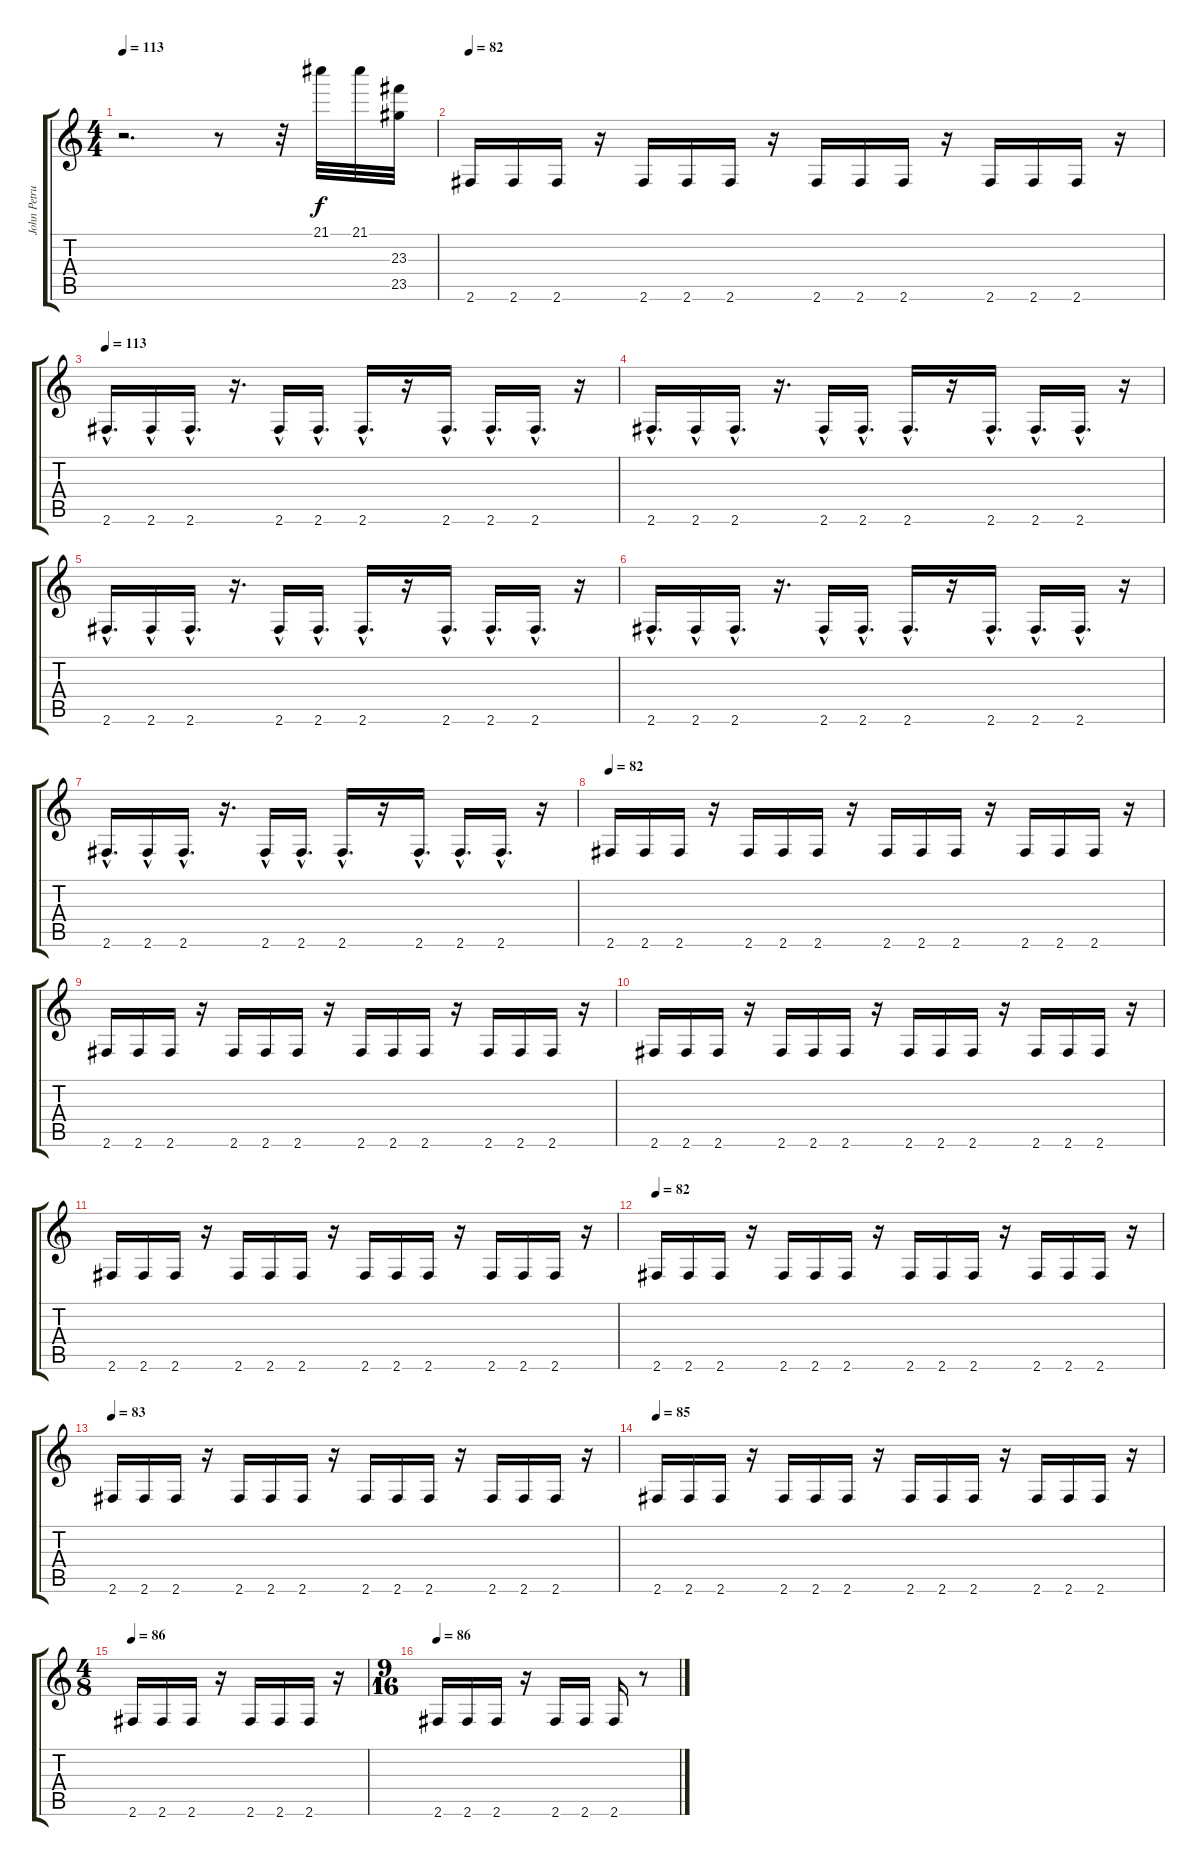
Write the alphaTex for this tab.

\track ("John Petrucci" "John Petru") {instrument distortionguitar}
\staff {score tabs}
\tuning (E4 B3 G3 D3 A2 E2) {hide}
\ts (4 4)
\tempo 113
\clef g2
\ks c
r.2{d dy f instrument distortionguitar} r.8 r.32 21.1.32 21.1.32 (23.3 23.5).32 |
\tempo 82
2.6.16 2.6.16 2.6.16 r.16 2.6.16 2.6.16 2.6.16 r.16 2.6.16 2.6.16 2.6.16 r.16 2.6.16 2.6.16 2.6.16 r.16 |
\tempo 113
2.6{hac}.16{d} 2.6{hac}.16 2.6{hac}.16{d} r.16{d} 2.6{hac}.16 2.6{hac}.16{d} 2.6{hac}.16{d} r.16 2.6{hac}.16{d} 2.6{hac}.16{d} 2.6{hac}.16{d} r.16 |
2.6{hac}.16{d} 2.6{hac}.16 2.6{hac}.16{d} r.16{d} 2.6{hac}.16 2.6{hac}.16{d} 2.6{hac}.16{d} r.16 2.6{hac}.16{d} 2.6{hac}.16{d} 2.6{hac}.16{d} r.16 |
2.6{hac}.16{d} 2.6{hac}.16 2.6{hac}.16{d} r.16{d} 2.6{hac}.16 2.6{hac}.16{d} 2.6{hac}.16{d} r.16 2.6{hac}.16{d} 2.6{hac}.16{d} 2.6{hac}.16{d} r.16 |
2.6{hac}.16{d} 2.6{hac}.16 2.6{hac}.16{d} r.16{d} 2.6{hac}.16 2.6{hac}.16{d} 2.6{hac}.16{d} r.16 2.6{hac}.16{d} 2.6{hac}.16{d} 2.6{hac}.16{d} r.16 |
2.6{hac}.16{d} 2.6{hac}.16 2.6{hac}.16{d} r.16{d} 2.6{hac}.16 2.6{hac}.16{d} 2.6{hac}.16{d} r.16 2.6{hac}.16{d} 2.6{hac}.16{d} 2.6{hac}.16{d} r.16 |
\tempo 82
2.6.16 2.6.16 2.6.16 r.16 2.6.16 2.6.16 2.6.16 r.16 2.6.16 2.6.16 2.6.16 r.16 2.6.16 2.6.16 2.6.16 r.16 |
2.6.16 2.6.16 2.6.16 r.16 2.6.16 2.6.16 2.6.16 r.16 2.6.16 2.6.16 2.6.16 r.16 2.6.16 2.6.16 2.6.16 r.16 |
2.6.16 2.6.16 2.6.16 r.16 2.6.16 2.6.16 2.6.16 r.16 2.6.16 2.6.16 2.6.16 r.16 2.6.16 2.6.16 2.6.16 r.16 |
2.6.16 2.6.16 2.6.16 r.16 2.6.16 2.6.16 2.6.16 r.16 2.6.16 2.6.16 2.6.16 r.16 2.6.16 2.6.16 2.6.16 r.16 |
\tempo 82
2.6.16 2.6.16 2.6.16 r.16 2.6.16 2.6.16 2.6.16 r.16 2.6.16 2.6.16 2.6.16 r.16 2.6.16 2.6.16 2.6.16 r.16 |
\tempo 83
2.6.16 2.6.16 2.6.16 r.16 2.6.16 2.6.16 2.6.16 r.16 2.6.16 2.6.16 2.6.16 r.16 2.6.16 2.6.16 2.6.16 r.16 |
\tempo 85
2.6.16 2.6.16 2.6.16 r.16 2.6.16 2.6.16 2.6.16 r.16 2.6.16 2.6.16 2.6.16 r.16 2.6.16 2.6.16 2.6.16 r.16 |
\ts (4 8)
\tempo 86
2.6.16 2.6.16 2.6.16 r.16 2.6.16 2.6.16 2.6.16 r.16 |
\ts (9 16)
\tempo 86
2.6.16 2.6.16 2.6.16 r.16 2.6.16 2.6.16 2.6.16 r.8
